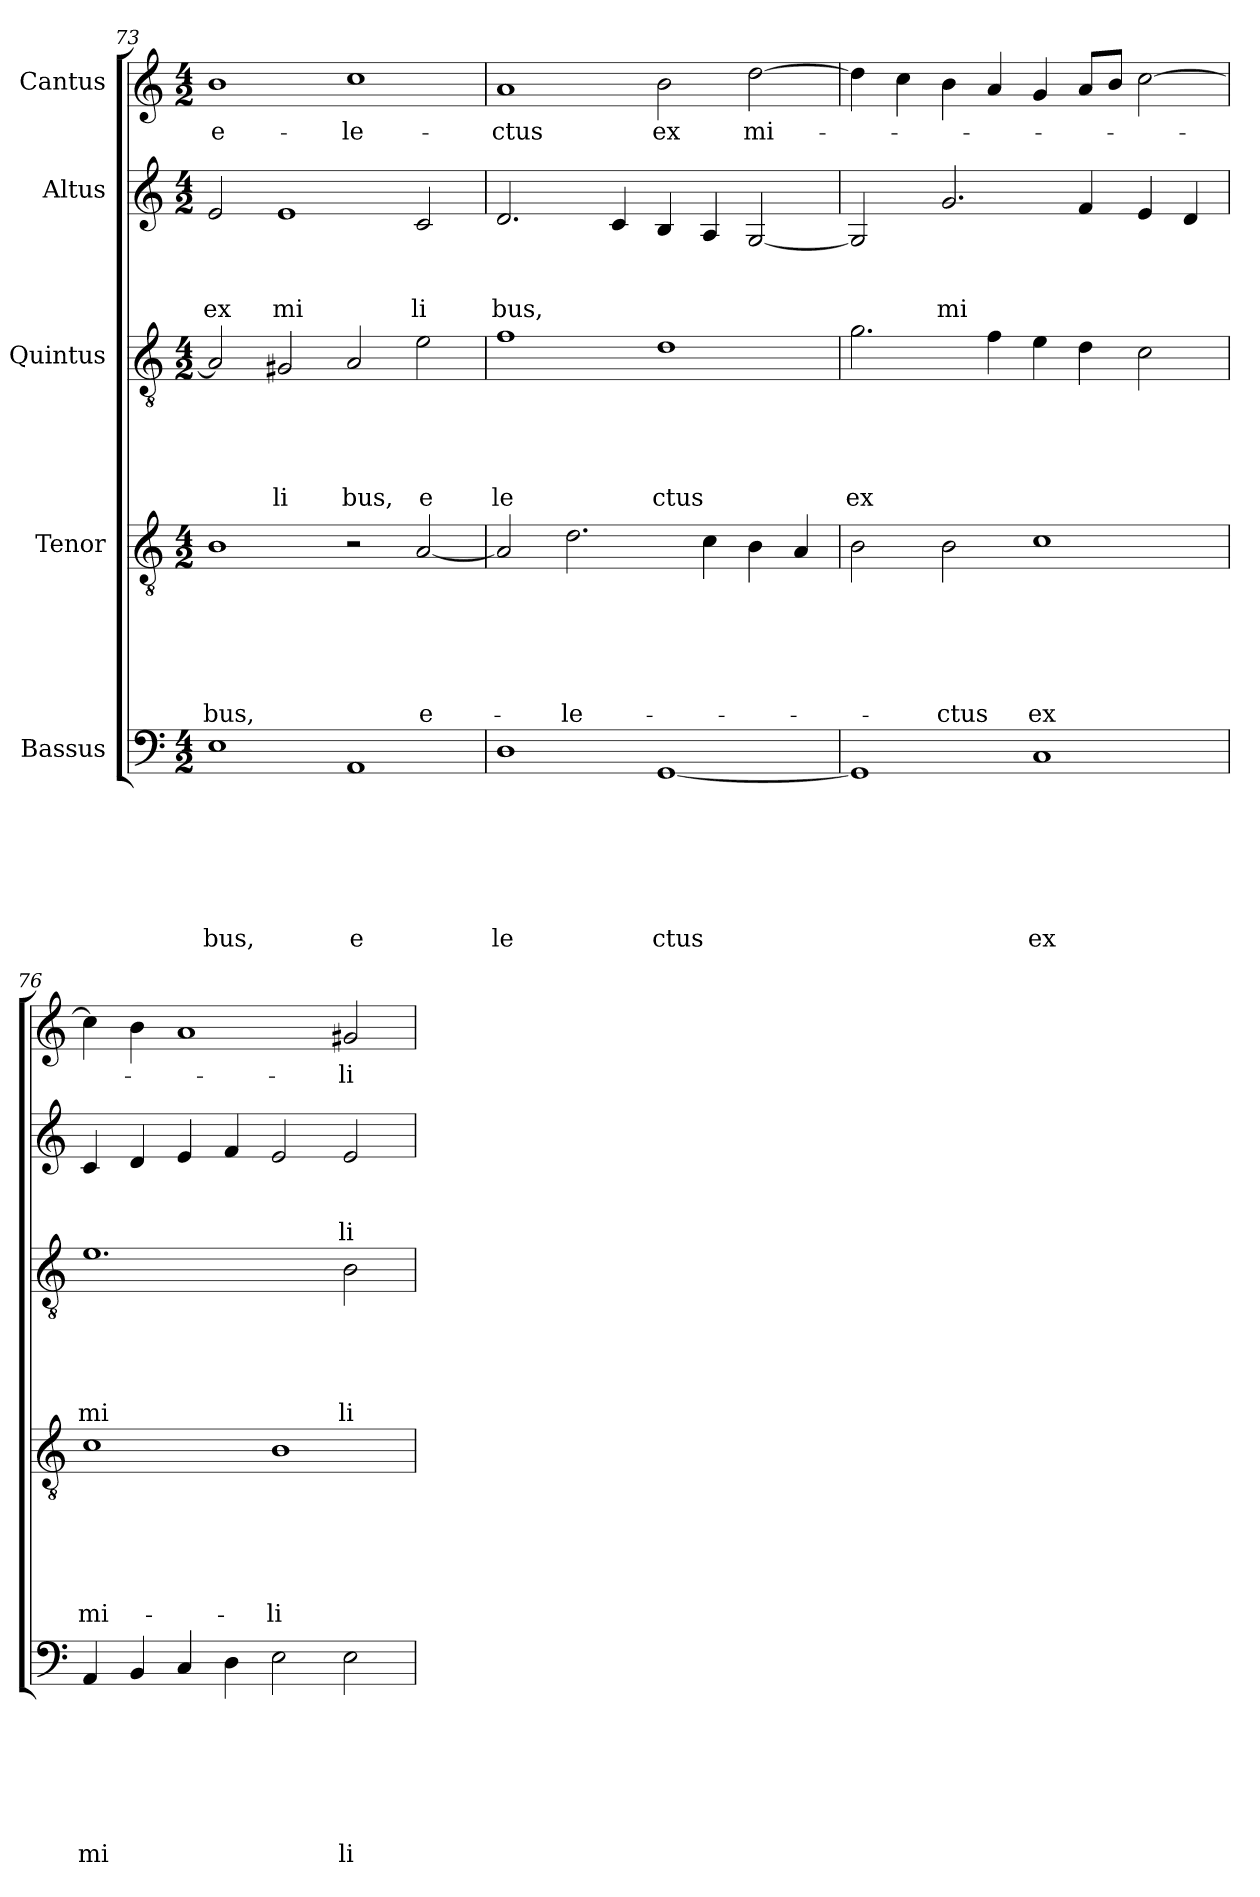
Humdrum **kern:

**kern	**text	**text	**text	**text	**text	**text	**text	**kern	**text	**text	**text	**text	**text	**text	**kern	**text	**text	**text	**text	**text	**kern	**text	**text	**text	**kern	**text
*part5	*part5	*part5	*part5	*part5	*part5	*part5	*part5	*part4	*part4	*part4	*part4	*part4	*part4	*part4	*part3	*part3	*part3	*part3	*part3	*part3	*part2	*part2	*part2	*part2	*part1	*part1
*staff5	*staff5	*staff5	*staff5	*staff5	*staff5	*staff5	*staff5	*staff4	*staff4	*staff4	*staff4	*staff4	*staff4	*staff4	*staff3	*staff3	*staff3	*staff3	*staff3	*staff3	*staff2	*staff2	*staff2	*staff2	*staff1	*staff1
*I"Bassus	*	*	*	*	*	*	*	*I"Tenor	*	*	*	*	*	*	*I"Quintus	*	*	*	*	*	*I"Altus	*	*	*	*I"Cantus	*
*clefF4	*	*	*	*	*	*	*	*clefGv2	*	*	*	*	*	*	*clefGv2	*	*	*	*	*	*clefG2	*	*	*	*clefG2	*
*k[]	*	*	*	*	*	*	*	*k[]	*	*	*	*	*	*	*k[]	*	*	*	*	*	*k[]	*	*	*	*k[]	*
*C:	*	*	*	*	*	*	*	*C:	*	*	*	*	*	*	*C:	*	*	*	*	*	*C:	*	*	*	*C:	*
*M4/2	*	*	*	*	*	*	*	*M4/2	*	*	*	*	*	*	*M4/2	*	*	*	*	*	*M4/2	*	*	*	*M4/2	*
=73	=73	=73	=73	=73	=73	=73	=73	=73	=73	=73	=73	=73	=73	=73	=73	=73	=73	=73	=73	=73	=73	=73	=73	=73	=73	=73
!	!	!	!	!	!	!	!LO:LY:b	!	!	!	!	!	!	!LO:LY:b	!	!	!	!	!	!	!	!	!	!LO:LY:b	!	!LO:LY:b
1E	.	.	.	.	.	.	bus,	1B	.	.	.	.	.	-bus,	2A/]	.	.	.	.	.	2e/	.	.	ex	1b	e-
!	!	!	!	!	!	!	!	!	!	!	!	!	!	!	!	!	!	!	!	!LO:LY:b	!	!	!	!LO:LY:b	!	!
.	.	.	.	.	.	.	.	.	.	.	.	.	.	.	2G#X/	.	.	.	.	li	1e	.	.	mi	.	.
!	!	!	!	!	!	!	!LO:LY:b	!	!	!	!	!	!	!	!	!	!	!	!	!LO:LY:b	!	!	!	!	!	!LO:LY:b
1AA	.	.	.	.	.	.	e	2r	.	.	.	.	.	.	2A/	.	.	.	.	bus,	.	.	.	.	1cc	-le-
!	!	!	!	!	!	!	!	!	!	!	!	!	!	!LO:LY:b	!	!	!	!	!	!LO:LY:b	!	!	!	!LO:LY:b	!	!
.	.	.	.	.	.	.	.	[<2A/	.	.	.	.	.	e-	2e\	.	.	.	.	e	2c/	.	.	li	.	.
=74	=74	=74	=74	=74	=74	=74	=74	=74	=74	=74	=74	=74	=74	=74	=74	=74	=74	=74	=74	=74	=74	=74	=74	=74	=74	=74
!	!	!	!	!	!	!	!LO:LY:b	!	!	!	!	!	!	!	!	!	!	!	!	!LO:LY:b	!	!	!	!LO:LY:b	!	!LO:LY:b
1D	.	.	.	.	.	.	le	2A/]	.	.	.	.	.	.	1f	.	.	.	.	le	2.d/	.	.	bus,	1a	-ctus
!	!	!	!	!	!	!	!	!	!	!	!	!	!	!LO:LY:b	!	!	!	!	!	!	!	!	!	!	!	!
.	.	.	.	.	.	.	.	2.d\	.	.	.	.	.	-le-	.	.	.	.	.	.	.	.	.	.	.	.
.	.	.	.	.	.	.	.	.	.	.	.	.	.	.	.	.	.	.	.	.	4c/	.	.	.	.	.
!	!	!	!	!	!	!	!LO:LY:b	!	!	!	!	!	!	!	!	!	!	!	!	!LO:LY:b	!	!	!	!	!	!LO:LY:b
[<1GG	.	.	.	.	.	.	ctus	.	.	.	.	.	.	.	1d	.	.	.	.	ctus	4B/	.	.	.	2b\	ex
.	.	.	.	.	.	.	.	4c\	.	.	.	.	.	.	.	.	.	.	.	.	4A/	.	.	.	.	.
!	!	!	!	!	!	!	!	!	!	!	!	!	!	!	!	!	!	!	!	!	!	!	!	!	!	!LO:LY:b
.	.	.	.	.	.	.	.	4B\	.	.	.	.	.	.	.	.	.	.	.	.	[<2G/	.	.	.	[>2dd\	mi-
.	.	.	.	.	.	.	.	4A/	.	.	.	.	.	.	.	.	.	.	.	.	.	.	.	.	.	.
=75	=75	=75	=75	=75	=75	=75	=75	=75	=75	=75	=75	=75	=75	=75	=75	=75	=75	=75	=75	=75	=75	=75	=75	=75	=75	=75
!	!	!	!	!	!	!	!	!	!	!	!	!	!	!	!	!	!	!	!	!LO:LY:b	!	!	!	!	!	!
1GG]	.	.	.	.	.	.	.	2B\	.	.	.	.	.	.	2.g\	.	.	.	.	ex	2G/]	.	.	.	4dd\]	.
.	.	.	.	.	.	.	.	.	.	.	.	.	.	.	.	.	.	.	.	.	.	.	.	.	4cc\	.
!	!	!	!	!	!	!	!	!	!	!	!	!	!	!LO:LY:b	!	!	!	!	!	!	!	!	!	!LO:LY:b	!	!
.	.	.	.	.	.	.	.	2B\	.	.	.	.	.	-ctus	.	.	.	.	.	.	2.g/	.	.	mi	4b\	.
.	.	.	.	.	.	.	.	.	.	.	.	.	.	.	4f\	.	.	.	.	.	.	.	.	.	4a/	.
!	!	!	!	!	!	!	!LO:LY:b	!	!	!	!	!	!	!LO:LY:b	!	!	!	!	!	!	!	!	!	!	!	!
1C	.	.	.	.	.	.	ex	1c	.	.	.	.	.	ex	4e\	.	.	.	.	.	.	.	.	.	4g/	.
.	.	.	.	.	.	.	.	.	.	.	.	.	.	.	4d\	.	.	.	.	.	4f/	.	.	.	8a/L	.
.	.	.	.	.	.	.	.	.	.	.	.	.	.	.	.	.	.	.	.	.	.	.	.	.	8b/J	.
.	.	.	.	.	.	.	.	.	.	.	.	.	.	.	2c\	.	.	.	.	.	4e/	.	.	.	[>2cc\	.
.	.	.	.	.	.	.	.	.	.	.	.	.	.	.	.	.	.	.	.	.	4d/	.	.	.	.	.
=76	=76	=76	=76	=76	=76	=76	=76	=76	=76	=76	=76	=76	=76	=76	=76	=76	=76	=76	=76	=76	=76	=76	=76	=76	=76	=76
!	!	!	!	!	!	!	!LO:LY:b	!	!	!	!	!	!	!LO:LY:b	!	!	!	!	!	!LO:LY:b	!	!	!	!	!	!
4AA/	.	.	.	.	.	.	mi	1c	.	.	.	.	.	mi-	1.e	.	.	.	.	mi	4c/	.	.	.	4cc\]	.
4BB/	.	.	.	.	.	.	.	.	.	.	.	.	.	.	.	.	.	.	.	.	4d/	.	.	.	4b\	.
4C/	.	.	.	.	.	.	.	.	.	.	.	.	.	.	.	.	.	.	.	.	4e/	.	.	.	1a	.
4D\	.	.	.	.	.	.	.	.	.	.	.	.	.	.	.	.	.	.	.	.	4f/	.	.	.	.	.
!	!	!	!	!	!	!	!	!	!	!	!	!	!	!LO:LY:b	!	!	!	!	!	!	!	!	!	!	!	!
2E\	.	.	.	.	.	.	.	1B	.	.	.	.	.	-li-	.	.	.	.	.	.	2e/	.	.	.	.	.
!	!	!	!	!	!	!	!LO:LY:b	!	!	!	!	!	!	!	!	!	!	!	!	!LO:LY:b	!	!	!	!LO:LY:b	!	!LO:LY:b
2E\	.	.	.	.	.	.	li	.	.	.	.	.	.	.	2B\	.	.	.	.	li	2e/	.	.	li	2g#X/	-li-
=	=	=	=	=	=	=	=	=	=	=	=	=	=	=	=	=	=	=	=	=	=	=	=	=	=	=
*-	*-	*-	*-	*-	*-	*-	*-	*-	*-	*-	*-	*-	*-	*-	*-	*-	*-	*-	*-	*-	*-	*-	*-	*-	*-	*-
